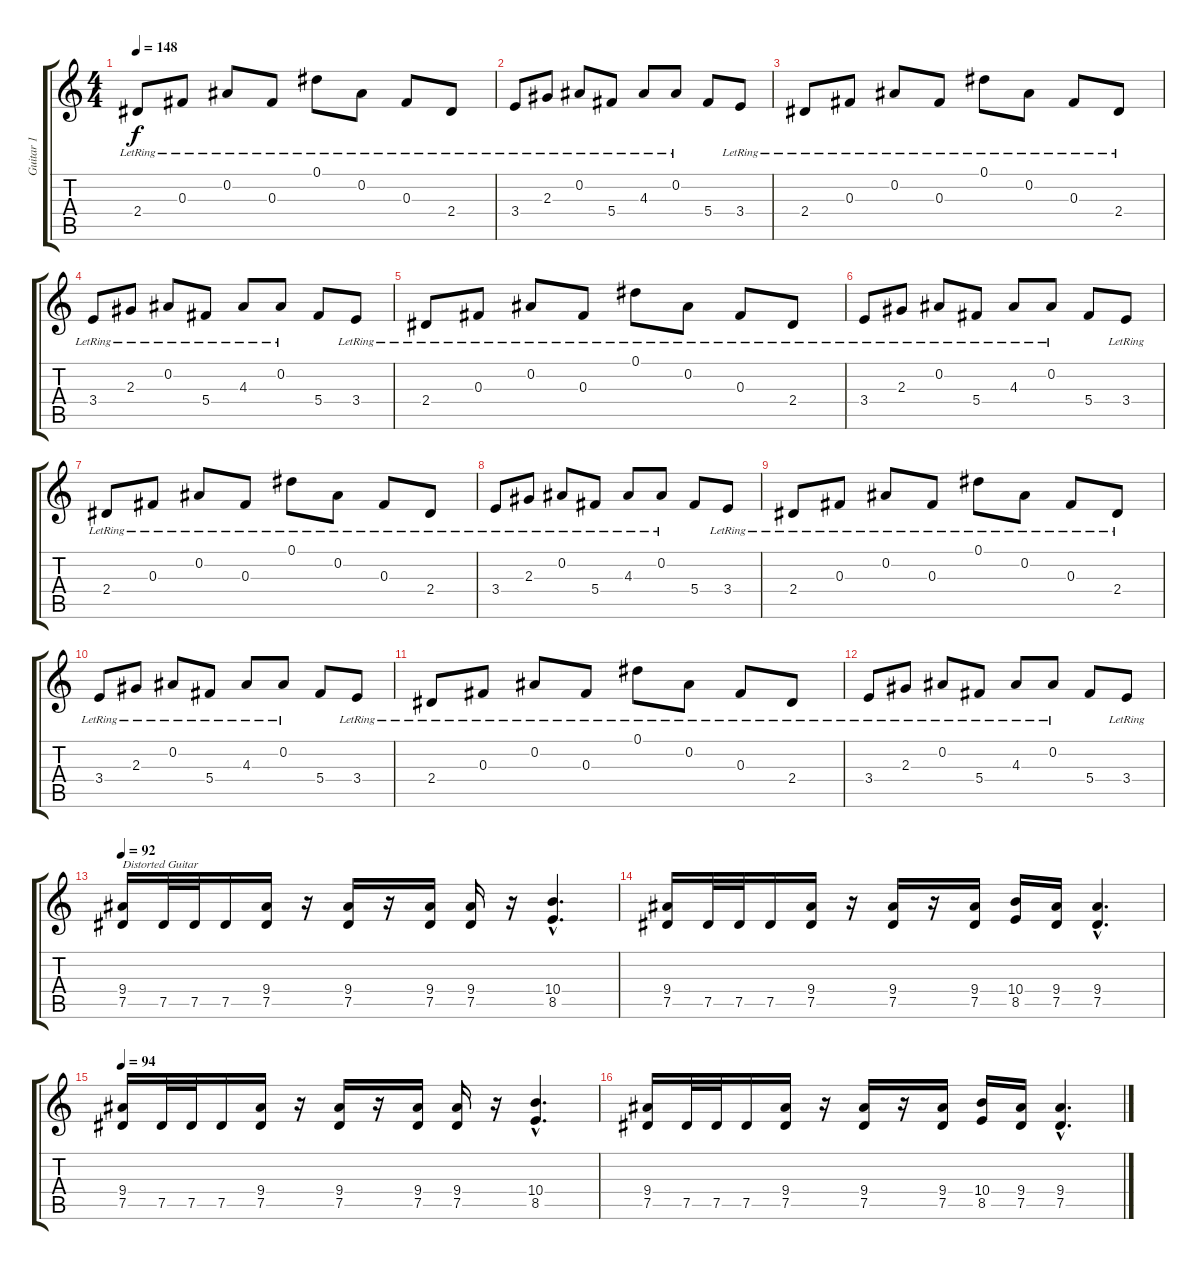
\track ("Guitar 1" "Guitar 1") {instrument distortionguitar}
\staff {score tabs}
\tuning (Eb4 Bb3 Gb3 Db3 Ab2 Eb2) {hide}
\ts (4 4)
\tempo 148
\clef g2
\ks c
2.4{lr}.8{dy f} 0.3{lr}.8 0.2{lr}.8 0.3{lr}.8 0.1{lr}.8 0.2{lr}.8 0.3{lr}.8 2.4{lr}.8 |
3.4{lr}.8 2.3{lr}.8 0.2{lr}.8 5.4{lr}.8 4.3{lr}.8 0.2{lr}.8 5.4.8 3.4{lr}.8 |
2.4{lr}.8 0.3{lr}.8 0.2{lr}.8 0.3{lr}.8 0.1{lr}.8 0.2{lr}.8 0.3{lr}.8 2.4{lr}.8 |
3.4{lr}.8 2.3{lr}.8 0.2{lr}.8 5.4{lr}.8 4.3{lr}.8 0.2{lr}.8 5.4.8 3.4{lr}.8 |
2.4{lr}.8 0.3{lr}.8 0.2{lr}.8 0.3{lr}.8 0.1{lr}.8 0.2{lr}.8 0.3{lr}.8 2.4{lr}.8 |
3.4{lr}.8 2.3{lr}.8 0.2{lr}.8 5.4{lr}.8 4.3{lr}.8 0.2{lr}.8 5.4.8 3.4{lr}.8 |
2.4{lr}.8 0.3{lr}.8 0.2{lr}.8 0.3{lr}.8 0.1{lr}.8 0.2{lr}.8 0.3{lr}.8 2.4{lr}.8 |
3.4{lr}.8 2.3{lr}.8 0.2{lr}.8 5.4{lr}.8 4.3{lr}.8 0.2{lr}.8 5.4.8 3.4{lr}.8 |
2.4{lr}.8 0.3{lr}.8 0.2{lr}.8 0.3{lr}.8 0.1{lr}.8 0.2{lr}.8 0.3{lr}.8 2.4{lr}.8 |
3.4{lr}.8 2.3{lr}.8 0.2{lr}.8 5.4{lr}.8 4.3{lr}.8 0.2{lr}.8 5.4.8 3.4{lr}.8 |
2.4{lr}.8 0.3{lr}.8 0.2{lr}.8 0.3{lr}.8 0.1{lr}.8 0.2{lr}.8 0.3{lr}.8 2.4{lr}.8 |
3.4{lr}.8 2.3{lr}.8 0.2{lr}.8 5.4{lr}.8 4.3{lr}.8 0.2{lr}.8 5.4.8 3.4{lr}.8 |
\tempo 92
(9.4 7.5).16{txt "Distorted Guitar" instrument distortionguitar} 7.5.32 7.5.32 7.5.16 (9.4 7.5).16 r.16 (9.4 7.5).16 r.16 (9.4 7.5).16 (9.4 7.5).16 r.16 (10.4{hac} 8.5{hac}).4{d} |
(9.4 7.5).16 7.5.32 7.5.32 7.5.16 (9.4 7.5).16 r.16 (9.4 7.5).16 r.16 (9.4 7.5).16 (10.4 8.5).16 (9.4 7.5).16 (9.4{hac} 7.5{hac}).4{d} |
\tempo 94
(9.4 7.5).16 7.5.32 7.5.32 7.5.16 (9.4 7.5).16 r.16 (9.4 7.5).16 r.16 (9.4 7.5).16 (9.4 7.5).16 r.16 (10.4{hac} 8.5{hac}).4{d} |
(9.4 7.5).16 7.5.32 7.5.32 7.5.16 (9.4 7.5).16 r.16 (9.4 7.5).16 r.16 (9.4 7.5).16 (10.4 8.5).16 (9.4 7.5).16 (9.4{hac} 7.5{hac}).4{d}
